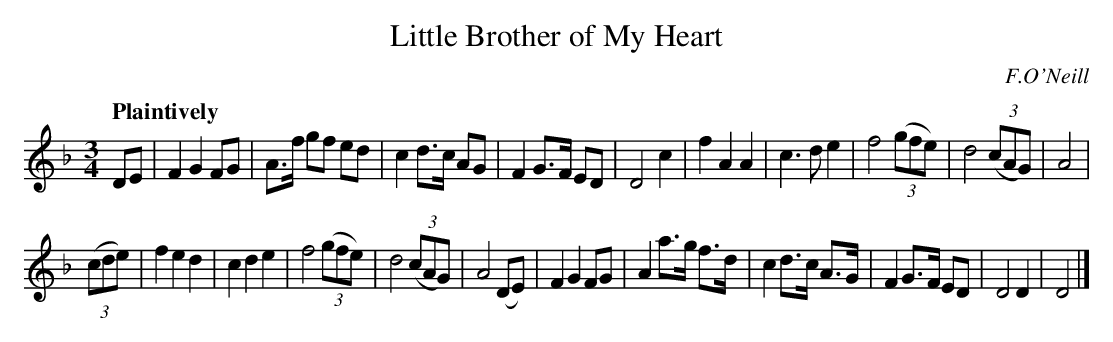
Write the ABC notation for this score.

X:1
T: Little Brother of My Heart
O: F.O'Neill
Q: "Plaintively"
M: 3/4
L: 1/8
K: Dm
DE |\
F2 G2 FG | A>f gf ed | c2 d>c AG | F2 G>F ED | D4 c2 |\
f2 A2 A2 | c3 d e2 | f4 ((3gfe) | d4 ((3cAG) | A4 |
((3cde) |\
f2 e2 d2 | c2 d2 e2 | f4 ((3gfe) | d4 ((3cAG) | A4 (DE) |\
F2 G2 FG | A2 a>g f>d | c2 d>c A>G | F2 G>F ED | D4 D2 | D4 |]
